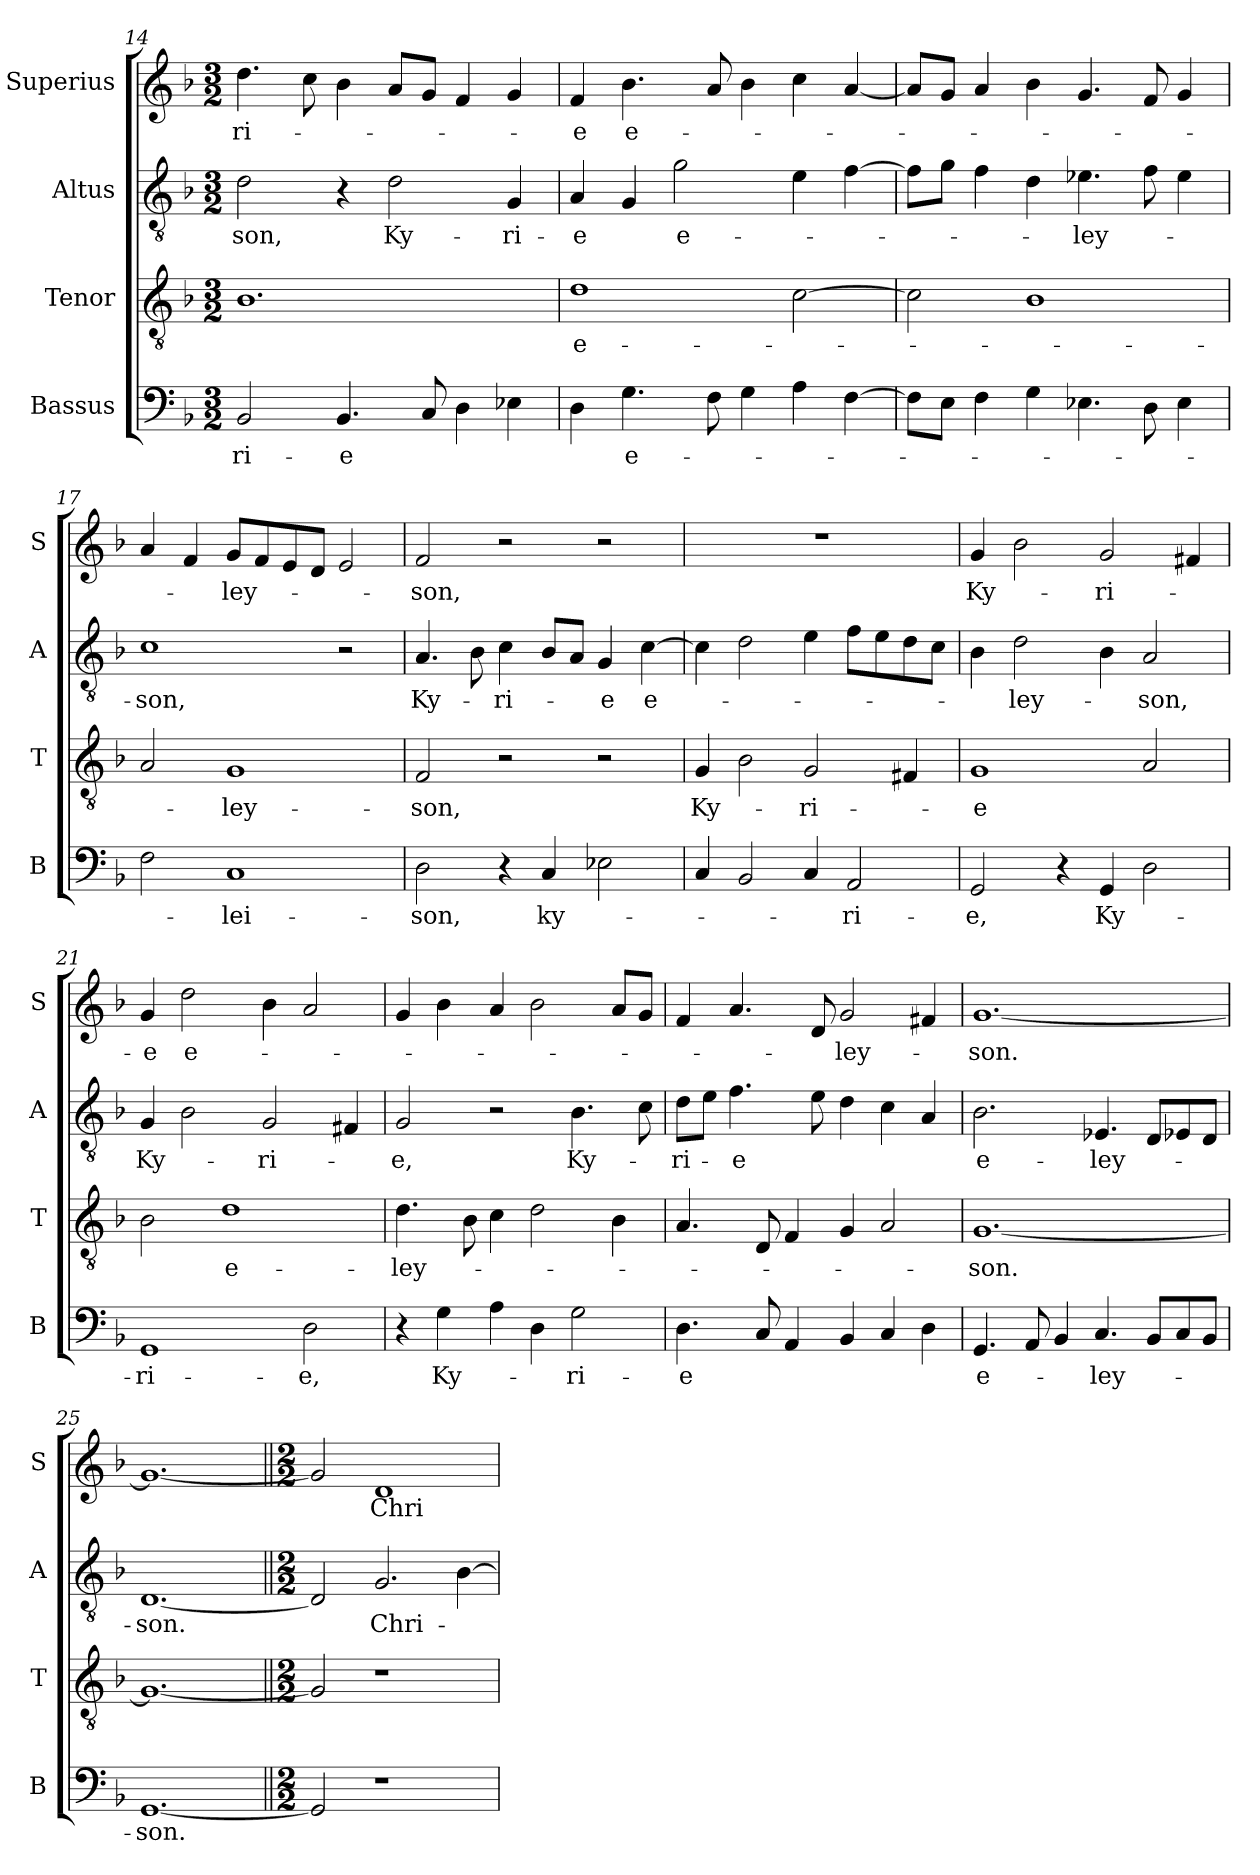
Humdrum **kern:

**kern	**text	**kern	**text	**kern	**text	**kern	**text
*part4	*part4	*part3	*part3	*part2	*part2	*part1	*part1
*staff4	*staff4	*staff3	*staff3	*staff2	*staff2	*staff1	*staff1
*I"Bassus	*	*I"Tenor	*	*I"Altus	*	*I"Superius	*
*I'B	*	*I'T	*	*I'A	*	*I'S	*
*clefF4	*	*clefGv2	*	*clefGv2	*	*clefG2	*
*k[b-]	*	*k[b-]	*	*k[b-]	*	*k[b-]	*
*M3/2	*	*M3/2	*	*M3/2	*	*M3/2	*
=14	=14	=14	=14	=14	=14	=14	=14
!	!LO:LY:i	!	!	!	!LO:LY:i	!	!LO:LY:i
2BB-	-ri-	1.B-	.	2d	-son,	4.dd	-ri-
.	.	.	.	.	.	8cc	.
!	!LO:LY:i	!	!	!	!	!	!
4.BB-	-e	.	.	4r	.	4b-	.
!	!	!	!	!	!LO:LY:i	!	!
.	.	.	.	2d	Ky-	8aL	.
8C	.	.	.	.	.	8gJ	.
4D	.	.	.	.	.	4f	.
!	!	!	!	!	!LO:LY:i	!	!
4E-X	.	.	.	4G	-ri-	4g	.
=15	=15	=15	=15	=15	=15	=15	=15
!	!	!	!LO:LY:i	!	!LO:LY:i	!	!LO:LY:i
4D	.	1d	e-	4A	-e	4f	-e
!	!LO:LY:i	!	!	!	!	!	!LO:LY:i
4.G	e-	.	.	4G	.	4.b-	e-
!	!	!	!	!	!LO:LY:i	!	!
.	.	.	.	2g	e-	.	.
8F	.	.	.	.	.	8a	.
4G	.	.	.	.	.	4b-	.
4A	.	[2c	.	4e	.	4cc	.
[4F	.	.	.	[4f	.	[4a	.
=16	=16	=16	=16	=16	=16	=16	=16
8FL]	.	2c]	.	8fL]	.	8aL]	.
8EJ	.	.	.	8gJ	.	8gJ	.
4F	.	.	.	4f	.	4a	.
4G	.	1B-	.	4d	.	4b-	.
!	!	!	!	!	!LO:LY:i	!	!
4.E-X	.	.	.	4.e-X	-ley-	4.g	.
8D	.	.	.	8f	.	8f	.
4E-	.	.	.	4e-	.	4g	.
=17	=17	=17	=17	=17	=17	=17	=17
!	!	!	!	!	!LO:LY:i	!	!
2F	.	2A	.	1c	-son,	4a	.
.	.	.	.	.	.	4f	.
!	!LO:LY:i	!	!LO:LY:i	!	!	!	!LO:LY:i
1C	-lei-	1G	-ley-	.	.	8gL	-ley-
.	.	.	.	.	.	8f	.
.	.	.	.	.	.	8e	.
.	.	.	.	.	.	8dJ	.
.	.	.	.	2r	.	2e	.
=18	=18	=18	=18	=18	=18	=18	=18
!	!LO:LY:i	!	!LO:LY:i	!	!LO:LY:i	!	!LO:LY:i
2D	-son,	2F	-son,	4.A	Ky-	2f	-son,
.	.	.	.	8B-	.	.	.
!	!	!	!	!	!LO:LY:i	!	!
4r	.	2r	.	4c	-ri-	2r	.
!	!LO:LY:i	!	!	!	!	!	!
4C	ky-	.	.	8B-L	.	.	.
.	.	.	.	8AJ	.	.	.
!	!	!	!	!	!LO:LY:i	!	!
2E-X	.	2r	.	4G	-e	2r	.
!	!	!	!	!	!LO:LY:i	!	!
.	.	.	.	[4c	e-	.	.
=19	=19	=19	=19	=19	=19	=19	=19
4C	.	4G	Ky-	4c]	.	1.r	.
2BB-	.	2B-	.	2d	.	.	.
4C	.	2G	-ri-	4e	.	.	.
!	!LO:LY:i	!	!	!	!	!	!
2AA	-ri-	.	.	8fL	.	.	.
.	.	.	.	8e	.	.	.
.	.	4F#X	.	8d	.	.	.
.	.	.	.	8cJ	.	.	.
=20	=20	=20	=20	=20	=20	=20	=20
!	!LO:LY:i	!	!	!	!	!	!LO:LY:i
2GG	-e,	1G	-e	4B-	.	4g	Ky-
!	!	!	!	!	!LO:LY:i	!	!
.	.	.	.	2d	-ley-	2b-	.
4r	.	.	.	.	.	.	.
!	!LO:LY:i	!	!	!	!	!	!LO:LY:i
4GG	Ky-	.	.	4B-	.	2g	-ri-
!	!	!	!	!	!LO:LY:i	!	!
2D	.	2A	.	2A	-son,	.	.
.	.	.	.	.	.	4f#X	.
=21	=21	=21	=21	=21	=21	=21	=21
!	!LO:LY:i	!	!	!	!LO:LY:i	!	!LO:LY:i
1GG	-ri-	2B-	.	4G	Ky-	4g	-e
!	!	!	!	!	!	!	!LO:LY:i
.	.	.	.	2B-	.	2dd	e-
!	!	!	!LO:LY:i	!	!	!	!
.	.	1d	e-	.	.	.	.
!	!	!	!	!	!LO:LY:i	!	!
.	.	.	.	2G	-ri-	4b-	.
!	!LO:LY:i	!	!	!	!	!	!
2D	-e,	.	.	.	.	2a	.
.	.	.	.	4F#X	.	.	.
=22	=22	=22	=22	=22	=22	=22	=22
!	!	!	!	!	!LO:LY:i	!	!
4r	.	4.d	-ley-	2G	-e,	4g	.
!	!LO:LY:i	!	!	!	!	!	!
4G	Ky-	.	.	.	.	4b-	.
.	.	8B-	.	.	.	.	.
4A	.	4c	.	2r	.	4a	.
4D	.	2d	.	.	.	2b-	.
!	!LO:LY:i	!	!	!	!LO:LY:i	!	!
2G	-ri-	.	.	4.B-	Ky-	.	.
.	.	4B-	.	.	.	8aL	.
.	.	.	.	8c	.	8gJ	.
=23	=23	=23	=23	=23	=23	=23	=23
!	!LO:LY:i	!	!	!	!LO:LY:i	!	!
4.D	-e	4.A	.	8dL	-ri-	4f	.
.	.	.	.	8eJ	.	.	.
!	!	!	!	!	!LO:LY:i	!	!
.	.	.	.	4.f	-e	4.a	.
8C	.	8D	.	.	.	.	.
4AA	.	4F	.	.	.	.	.
.	.	.	.	8e	.	8d	.
4BB-	.	4G	.	4d	.	2g	-ley-
4C	.	2A	.	4c	.	.	.
4D	.	.	.	4A	.	4f#X	.
=24	=24	=24	=24	=24	=24	=24	=24
!	!LO:LY:i	!	!	!	!LO:LY:i	!	!
4.GG	e-	[1.G	-son.	2.B-	e-	[1.g	-son.
8AA	.	.	.	.	.	.	.
4BB-	.	.	.	.	.	.	.
4.C	-ley-	.	.	4.E-X	-ley-	.	.
8BB-L	.	.	.	8DL	.	.	.
8C	.	.	.	8E-X	.	.	.
8BB-J	.	.	.	8DJ	.	.	.
=25	=25	=25	=25	=25	=25	=25	=25
[1.GG	-son.	1.G_	.	[1.D	-son.	1.g_	.
=26||	=26||	=26||	=26||	=26||	=26||	=26||	=26||
*M2/2	*	*M2/2	*	*M2/2	*	*M2/2	*
2GG]	.	2G]	.	2D]	.	2g]	.
1r	.	1r	.	2.G	Chri-	1d	Chri-
.	.	.	.	[4B-	.	.	.
=	=	=	=	=	=	=	=
*-	*-	*-	*-	*-	*-	*-	*-
